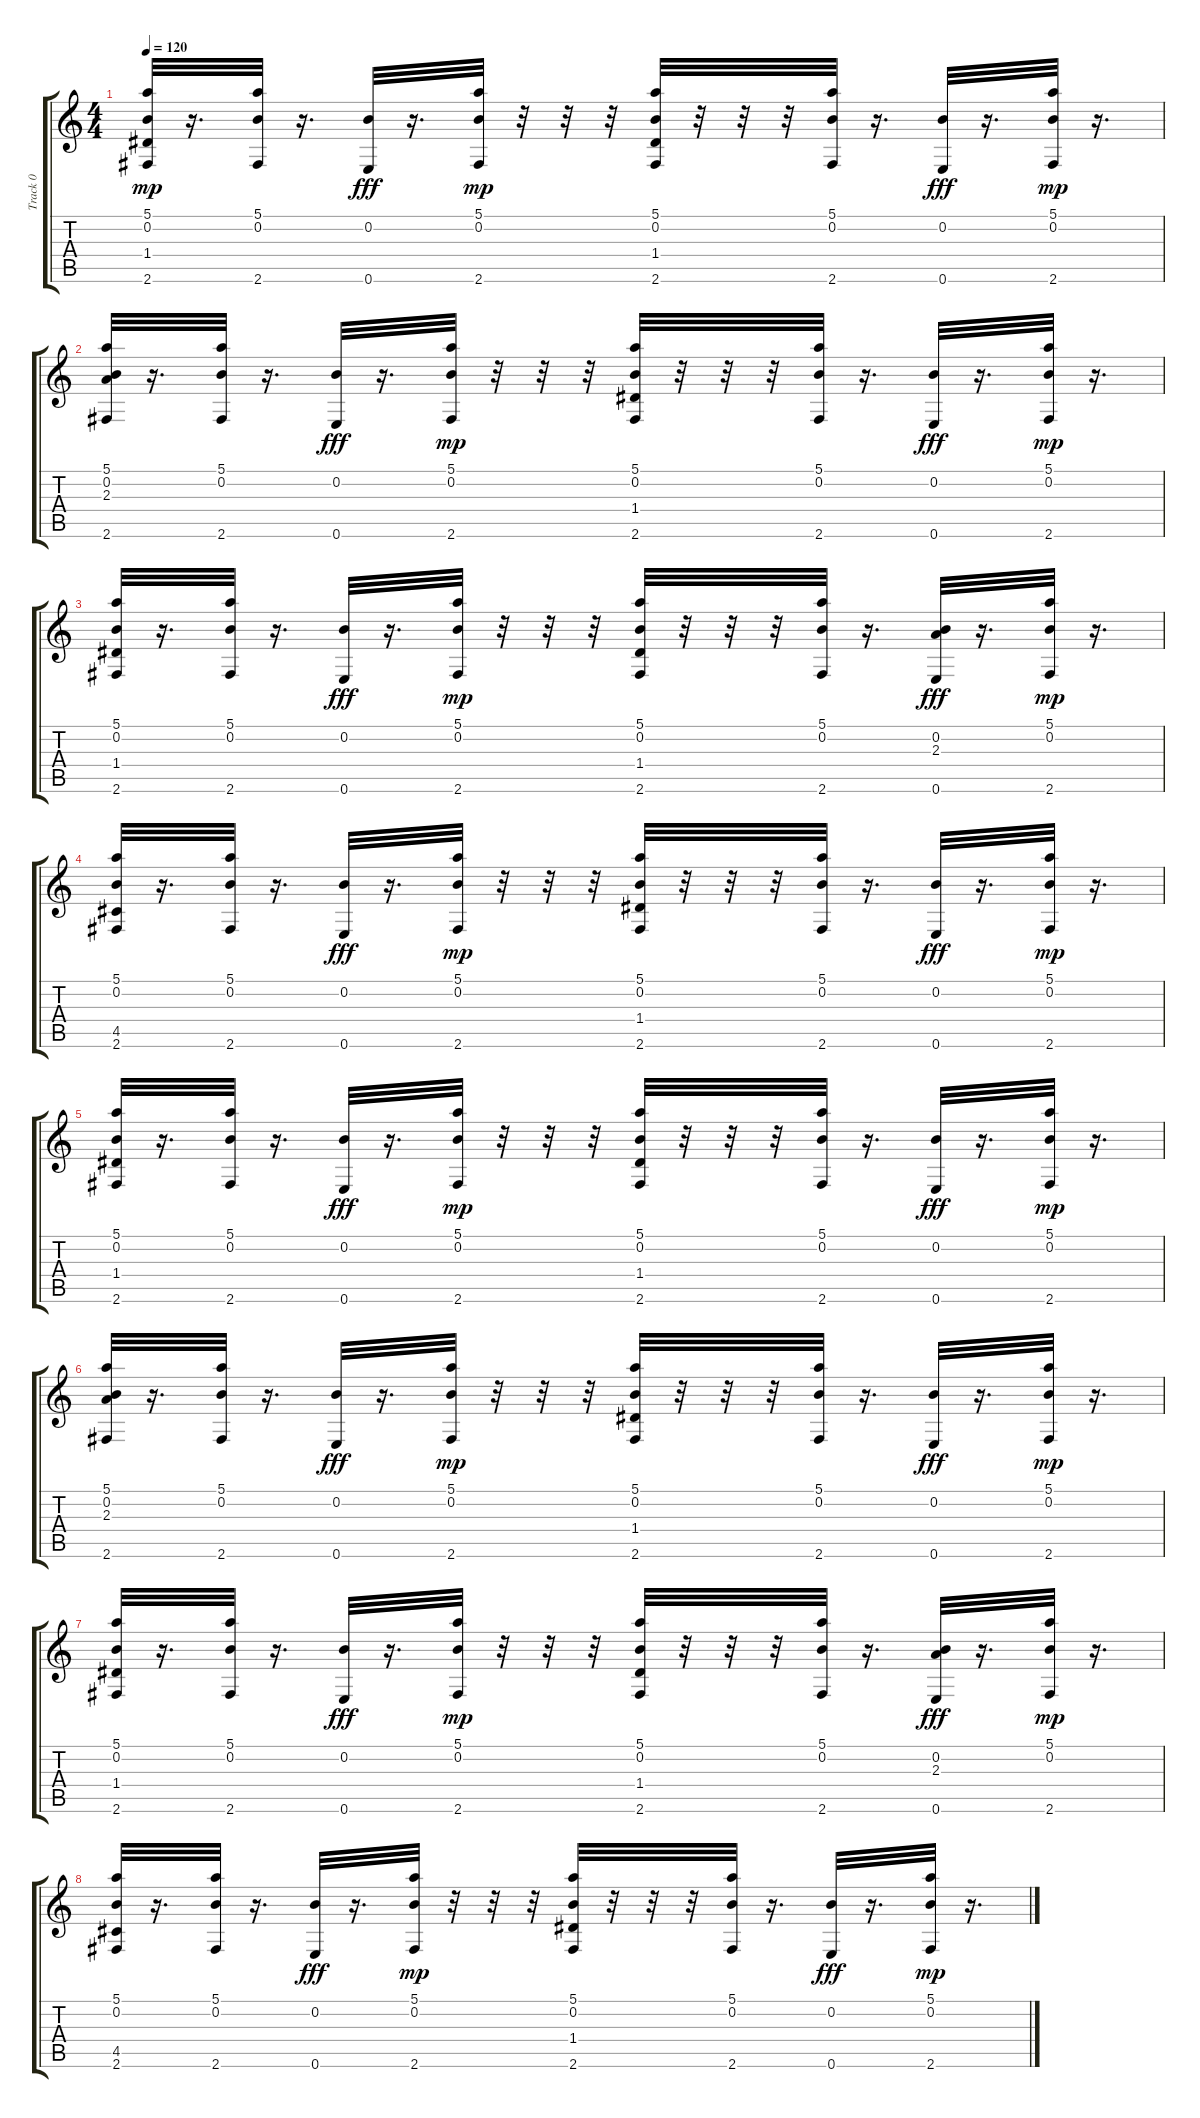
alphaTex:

\track ("Track 0" "Track 0") {instrument acousticguitarsteel}
\staff {score tabs}
\tuning (E4 B3 G3 D3 A2 E2) {hide}
\ts (4 4)
\tempo 120
\clef g2
\ks c
(5.1 0.2 1.4 2.6).32{dy mp} r.16{d} (5.1 0.2 2.6).32 r.16{d} (0.2 0.6).32{dy fff} r.16{d} (5.1 0.2 2.6).32{dy mp} r.32 r.32 r.32 (5.1 0.2 1.4 2.6).32 r.32 r.32 r.32 (5.1 0.2 2.6).32 r.16{d} (0.2 0.6).32{dy fff} r.16{d} (5.1 0.2 2.6).32{dy mp} r.16{d} |
(5.1 0.2 2.3 2.6).32 r.16{d} (5.1 0.2 2.6).32 r.16{d} (0.2 0.6).32{dy fff} r.16{d} (5.1 0.2 2.6).32{dy mp} r.32 r.32 r.32 (5.1 0.2 1.4 2.6).32 r.32 r.32 r.32 (5.1 0.2 2.6).32 r.16{d} (0.2 0.6).32{dy fff} r.16{d} (5.1 0.2 2.6).32{dy mp} r.16{d} |
(5.1 0.2 1.4 2.6).32 r.16{d} (5.1 0.2 2.6).32 r.16{d} (0.2 0.6).32{dy fff} r.16{d} (5.1 0.2 2.6).32{dy mp} r.32 r.32 r.32 (5.1 0.2 1.4 2.6).32 r.32 r.32 r.32 (5.1 0.2 2.6).32 r.16{d} (0.2 2.3 0.6).32{dy fff} r.16{d} (5.1 0.2 2.6).32{dy mp} r.16{d} |
(5.1 0.2 4.5 2.6).32 r.16{d} (5.1 0.2 2.6).32 r.16{d} (0.2 0.6).32{dy fff} r.16{d} (5.1 0.2 2.6).32{dy mp} r.32 r.32 r.32 (5.1 0.2 1.4 2.6).32 r.32 r.32 r.32 (5.1 0.2 2.6).32 r.16{d} (0.2 0.6).32{dy fff} r.16{d} (5.1 0.2 2.6).32{dy mp} r.16{d} |
(5.1 0.2 1.4 2.6).32 r.16{d} (5.1 0.2 2.6).32 r.16{d} (0.2 0.6).32{dy fff} r.16{d} (5.1 0.2 2.6).32{dy mp} r.32 r.32 r.32 (5.1 0.2 1.4 2.6).32 r.32 r.32 r.32 (5.1 0.2 2.6).32 r.16{d} (0.2 0.6).32{dy fff} r.16{d} (5.1 0.2 2.6).32{dy mp} r.16{d} |
(5.1 0.2 2.3 2.6).32 r.16{d} (5.1 0.2 2.6).32 r.16{d} (0.2 0.6).32{dy fff} r.16{d} (5.1 0.2 2.6).32{dy mp} r.32 r.32 r.32 (5.1 0.2 1.4 2.6).32 r.32 r.32 r.32 (5.1 0.2 2.6).32 r.16{d} (0.2 0.6).32{dy fff} r.16{d} (5.1 0.2 2.6).32{dy mp} r.16{d} |
(5.1 0.2 1.4 2.6).32 r.16{d} (5.1 0.2 2.6).32 r.16{d} (0.2 0.6).32{dy fff} r.16{d} (5.1 0.2 2.6).32{dy mp} r.32 r.32 r.32 (5.1 0.2 1.4 2.6).32 r.32 r.32 r.32 (5.1 0.2 2.6).32 r.16{d} (0.2 2.3 0.6).32{dy fff} r.16{d} (5.1 0.2 2.6).32{dy mp} r.16{d} |
(5.1 0.2 4.5 2.6).32 r.16{d} (5.1 0.2 2.6).32 r.16{d} (0.2 0.6).32{dy fff} r.16{d} (5.1 0.2 2.6).32{dy mp} r.32 r.32 r.32 (5.1 0.2 1.4 2.6).32 r.32 r.32 r.32 (5.1 0.2 2.6).32 r.16{d} (0.2 0.6).32{dy fff} r.16{d} (5.1 0.2 2.6).32{dy mp} r.16{d}
